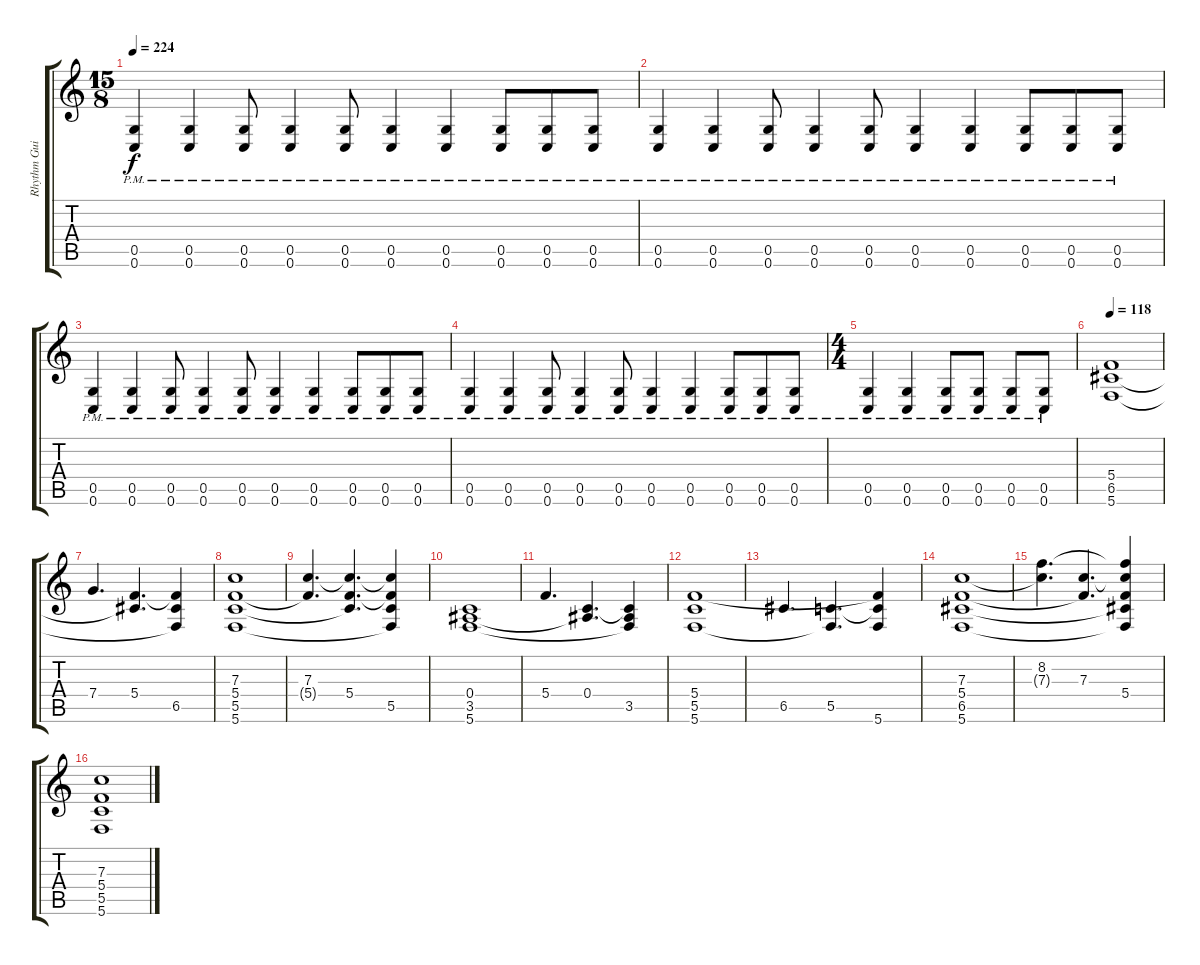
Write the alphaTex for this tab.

\track ("Rhythm Guitar 1" "Rhythm Gui") {instrument distortionguitar}
\staff {score tabs}
\tuning (D4 A3 F3 C3 G2 C2) {hide}
\ts (15 8)
\tempo 224
\clef g2
\ks c
(0.5{pm} 0.6{pm}).4{dy f} (0.5{pm} 0.6{pm}).4 (0.5{pm} 0.6{pm}).8 (0.5{pm} 0.6{pm}).4 (0.5{pm} 0.6{pm}).8 (0.5{pm} 0.6{pm}).4 (0.5{pm} 0.6{pm}).4 (0.5{pm} 0.6{pm}).8 (0.5{pm} 0.6{pm}).8 (0.5{pm} 0.6{pm}).8 |
(0.5{pm} 0.6{pm}).4 (0.5{pm} 0.6{pm}).4 (0.5{pm} 0.6{pm}).8 (0.5{pm} 0.6{pm}).4 (0.5{pm} 0.6{pm}).8 (0.5{pm} 0.6{pm}).4 (0.5{pm} 0.6{pm}).4 (0.5{pm} 0.6{pm}).8 (0.5{pm} 0.6{pm}).8 (0.5{pm} 0.6{pm}).8 |
(0.5{pm} 0.6{pm}).4 (0.5{pm} 0.6{pm}).4 (0.5{pm} 0.6{pm}).8 (0.5{pm} 0.6{pm}).4 (0.5{pm} 0.6{pm}).8 (0.5{pm} 0.6{pm}).4 (0.5{pm} 0.6{pm}).4 (0.5{pm} 0.6{pm}).8 (0.5{pm} 0.6{pm}).8 (0.5{pm} 0.6{pm}).8 |
(0.5{pm} 0.6{pm}).4 (0.5{pm} 0.6{pm}).4 (0.5{pm} 0.6{pm}).8 (0.5{pm} 0.6{pm}).4 (0.5{pm} 0.6{pm}).8 (0.5{pm} 0.6{pm}).4 (0.5{pm} 0.6{pm}).4 (0.5{pm} 0.6{pm}).8 (0.5{pm} 0.6{pm}).8 (0.5{pm} 0.6{pm}).8 |
\ts (4 4)
(0.5{pm} 0.6{pm}).4 (0.5{pm} 0.6{pm}).4 (0.5{pm} 0.6{pm}).8 (0.5{pm} 0.6{pm}).8 (0.5{pm} 0.6{pm}).8 (0.5{pm} 0.6{pm}).8 |
\tempo 118
(5.4 6.5 5.6).1 |
7.4.4{d} (5.4 6.5{t}).4{d} (5.4{t} 6.5 5.6{t}).4 |
(7.3 5.4 5.5 5.6).1 |
(7.3 5.4{t}).4{d} (7.3{t} 5.4 5.5{t}).4{d} (7.3{t} 5.4{t} 5.5 5.6{t}).4 |
(0.4 3.5 5.6).1 |
5.4.4{d} (0.4 3.5{t}).4{d} (0.4{t} 3.5 5.6{t}).4 |
(5.4 5.5 5.6).1 |
6.5.4{d} (5.5 5.6{t}).4{d} (5.4{t} 5.5{t} 5.6).4 |
(7.3 5.4 6.5 5.6).1 |
(8.2 7.3{t}).4{d} (7.3 5.4{t}).4{d} (8.2{t} 7.3{t} 5.4 6.5{t} 5.6{t}).4 |
(7.3 5.4 5.5 5.6).1
